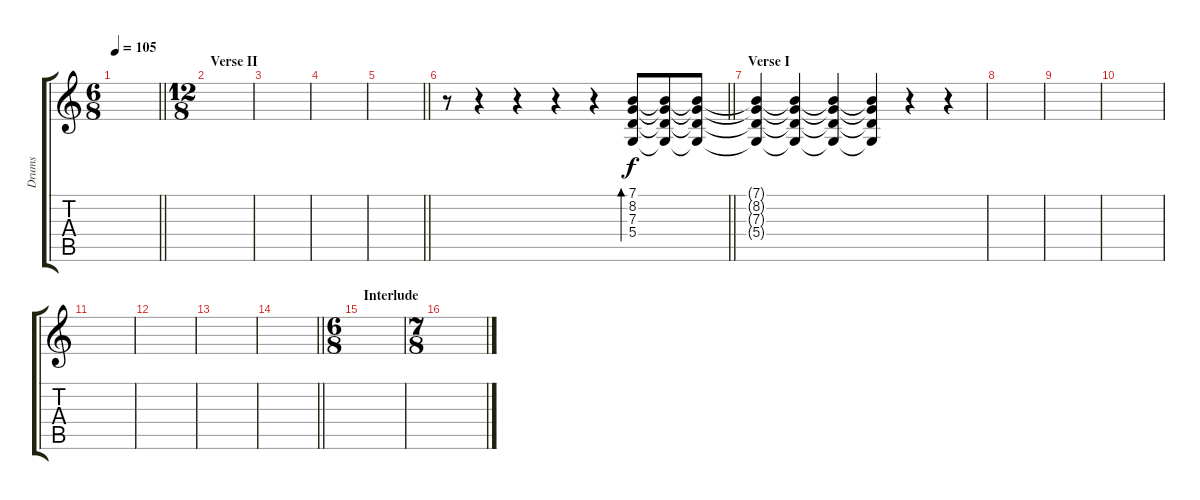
\track ("Drums" "Drums") {instrument agogo}
\staff {score tabs}
\tuning (E4 B3 G3 D3 A2 D2) {hide}
\ts (6 8)
\tempo 105
\clef g2
\barLineRight lightlight
\ks c
|
\ts (12 8)
\section ("" "Verse II")
|
|
|
\barLineRight lightlight
|
\barLineRight lightlight
r.8 r.4 r.4 r.4 r.4 (7.1 8.2 7.3 5.4).8{bd 30 volume 10 instrument distortionguitar} (7.1{t} 8.2{t} 7.3{t} 5.4{t}).8 (7.1{t} 8.2{t} 7.3{t} 5.4{t}).8 |
\section ("" "Verse I")
(7.1{t} 8.2{t} 7.3{t} 5.4{t}).4{dy f} (7.1{t} 8.2{t} 7.3{t} 5.4{t}).4 (7.1{t} 8.2{t} 7.3{t} 5.4{t}).4 (7.1{t} 8.2{t} 7.3{t} 5.4{t}).4 r.4 r.4 |
|
|
|
|
|
|
\barLineRight lightlight
|
\ts (6 8)
\section ("" "Interlude")
|
\ts (7 8)
